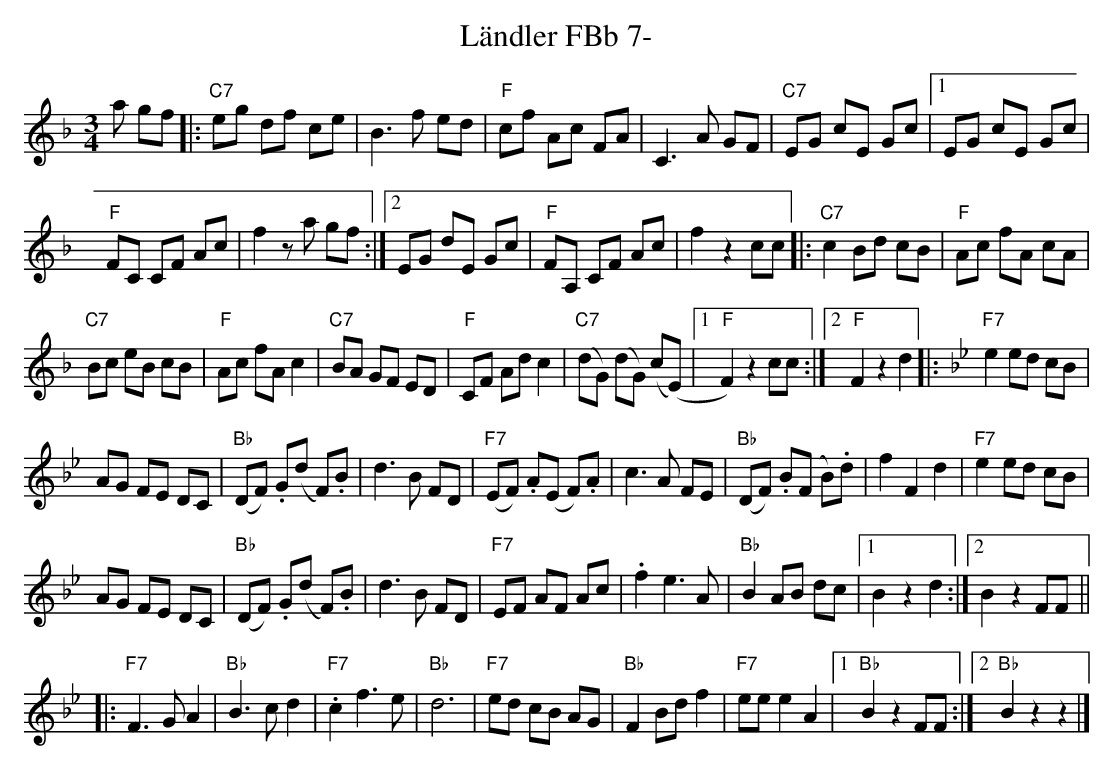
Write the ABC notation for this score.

X:1
T:Ländler FBb 7-
M:3/4
L:1/8
K:Fmaj
a gf |: "C7"eg df ce | B3f ed | "F"cf Ac FA | C3A GF | "C7"EG cE Gc |1 EG cE Gc |
"F"FC CF Ac | f2 za gf :|2 EG dE Gc | "F"FA, CF Ac | f2 z2 cc |: "C7"c2 Bd cB | "F"Ac fA cA |
"C7"Bc eB cB | "F"Ac fA c2 | "C7"BA GF ED | "F"CF Ad c2 | "C7"(dG) (dG) (c(E) |1 "F"F2) z2 cc :|2 "F"F2z2d2 |: [K:Bbmaj] "F7"e2 ed cB |
AG FE DC | "Bb"(DF) .G(d F).B | d3B FD | "F7"(EF) .A(E F).A | c3A FE | "Bb"(DF) .B(F B).d | f2F2d2 | "F7"e2 ed cB |
AG FE DC | "Bb"(DF) .G(d F).B | d3B FD | "F7"EF AF Ac | .f2 e3A | "Bb"B2 AB dc |1 B2z2d2 :|2 B2z2FF ||
|: "F7"F3G A2 | "Bb"B3c d2 | "F7".c2 f3e | "Bb"d6 | "F7"ed cB AG | "Bb"F2 Bd f2 | "F7"ee e2 A2 |1 "Bb"B2 z2 FF :|2 "Bb"B2z2z2 |]
